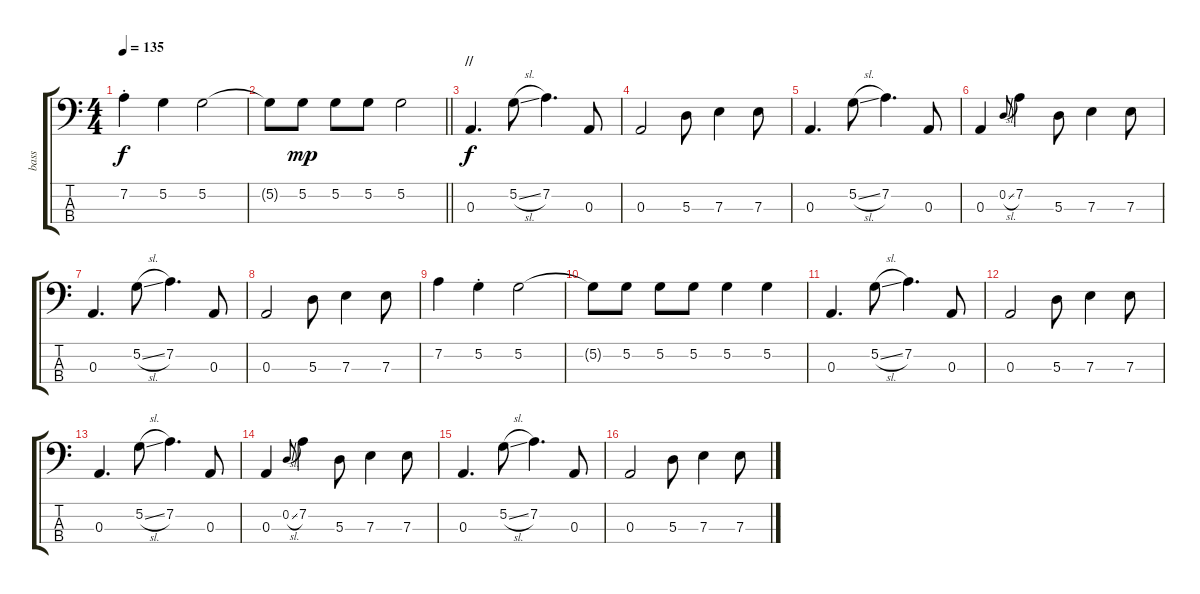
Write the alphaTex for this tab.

\track ("bass" "bass") {instrument electricbassfinger}
\staff {score tabs}
\tuning (G2 D2 A1 D1) {hide}
\ts (4 4)
\tempo 135
\clef f4
\ks c
7.2{st}.4{dy f} 5.2.4 5.2.2 |
\barLineRight lightlight
5.2{t}.8 5.2.8{dy mp} 5.2.8 5.2.8 5.2.2 |
\section ("" "//")
0.3.4{d dy f} 5.2{sl}.8 7.2.4{d} 0.3.8 |
0.3.2 5.3.8 7.3.4 7.3.8 |
0.3.4{d} 5.2{sl}.8 7.2.4{d} 0.3.8 |
0.3.4 0.2{sl}.8{gr onbeat} 7.2.4 5.3.8 7.3.4 7.3.8 |
0.3.4{d} 5.2{sl}.8 7.2.4{d} 0.3.8 |
0.3.2 5.3.8 7.3.4 7.3.8 |
7.2.4 5.2{st}.4 5.2.2 |
5.2{t}.8 5.2.8 5.2.8 5.2.8 5.2.4 5.2.4 |
0.3.4{d} 5.2{sl}.8 7.2.4{d} 0.3.8 |
0.3.2 5.3.8 7.3.4 7.3.8 |
0.3.4{d} 5.2{sl}.8 7.2.4{d} 0.3.8 |
0.3.4 0.2{sl}.8{gr onbeat} 7.2.4 5.3.8 7.3.4 7.3.8 |
0.3.4{d} 5.2{sl}.8 7.2.4{d} 0.3.8 |
0.3.2 5.3.8 7.3.4 7.3.8
